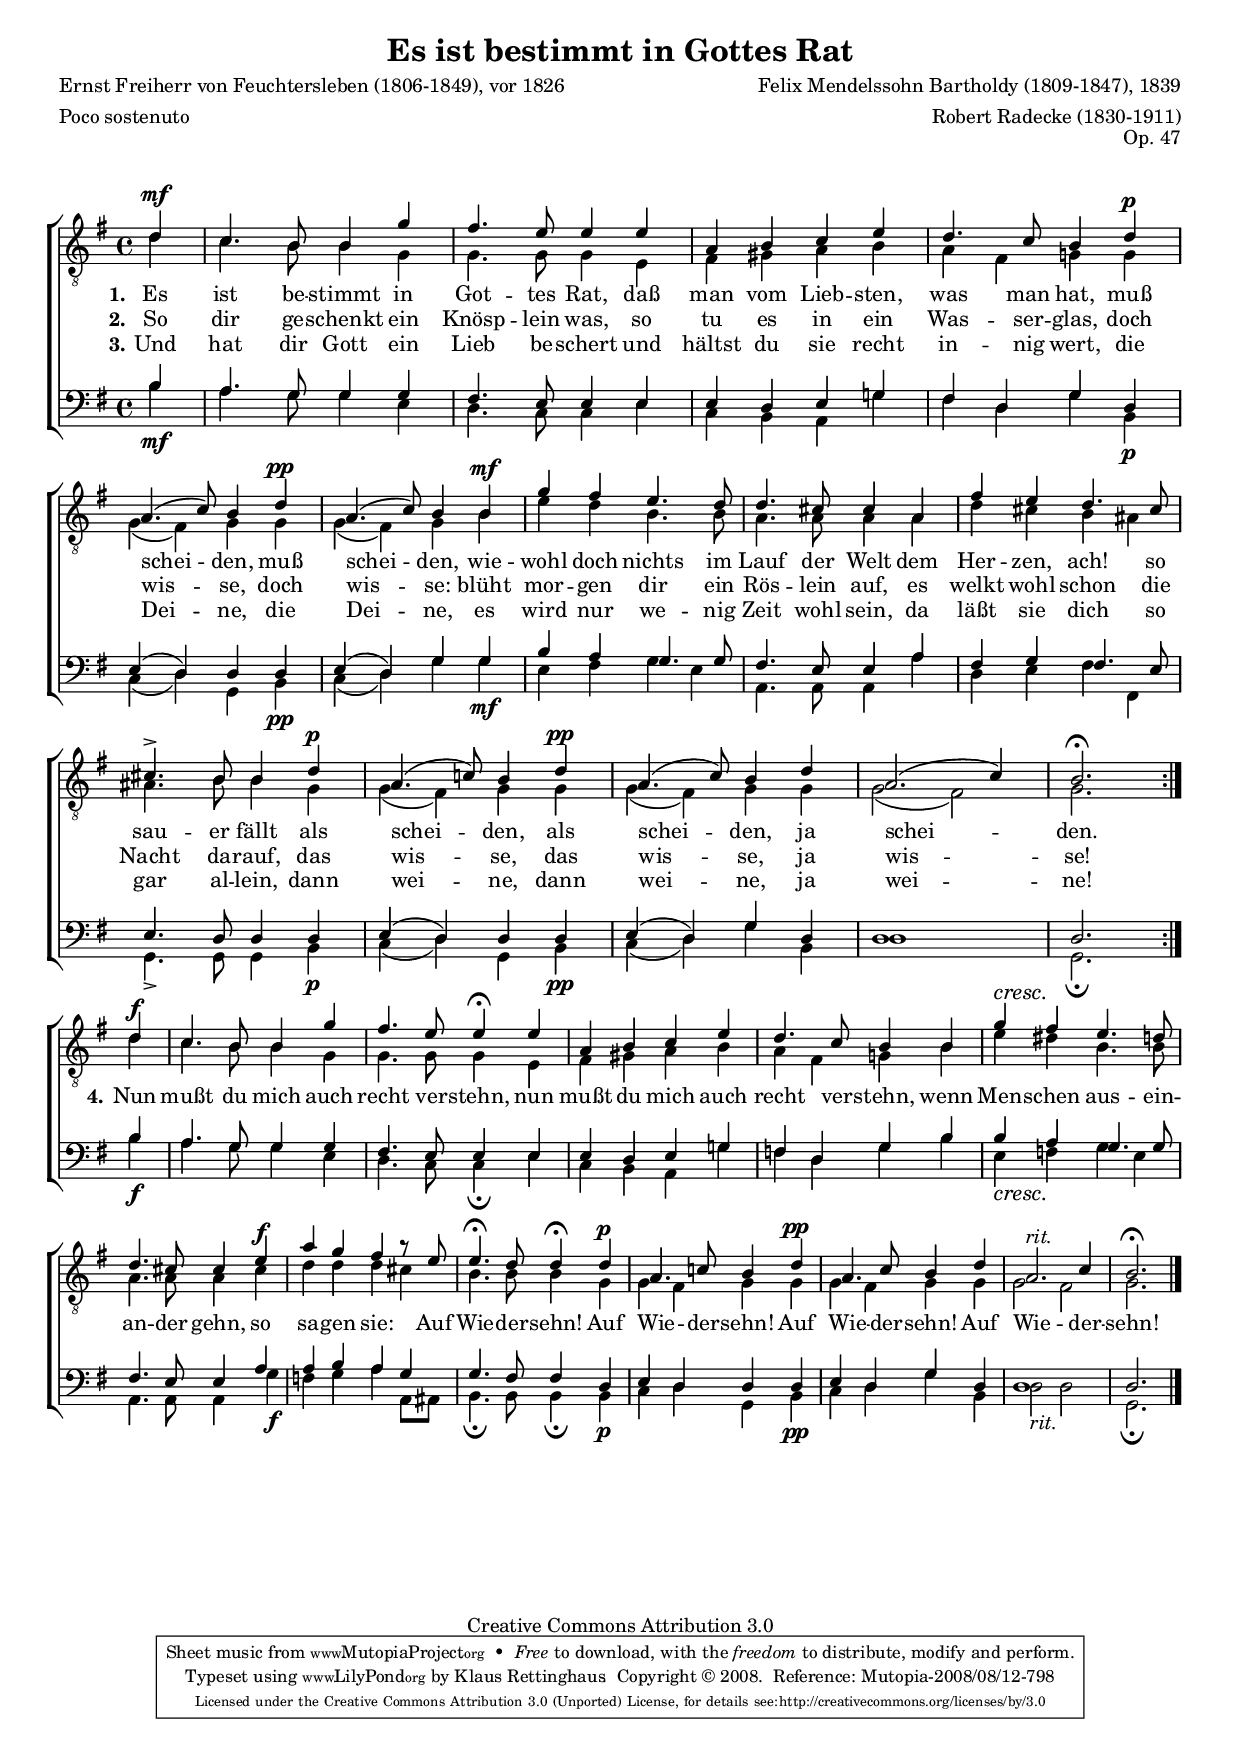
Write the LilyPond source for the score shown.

\include "deutsch.ly" 

#(set-global-staff-size 17) 
#(ly:set-option 'point-and-click #f) 

\version "2.10" 

global = { \key g \major \time 4/4 \tempo 4=90 } 

TAGRuS = \relative g' 
{ 
\partial 4 
d4\mf c4. h8 h4 g' fis4. e8 e4 
e4 a, h c e d4. c8 h4 
d4\p a4.( c8) h4 
d4\pp a4.( c8) h4 
h4\mf g' fis e4. d8 d4. cis8 cis4 
a4 fis' e d4. cis8 cis4.-> h8 h4 
d4\p a4.( c!8) h4 
d4\pp a4.( c8) h4 
d4 a2.( c4) h2.\fermata 
\bar ":|" \break 
d4\f c4. h8 h4 g' fis4. e8 e4\fermata 
e4 a, h c e d4. c8 h4 
\setTextCresc 
h4 g'\< fis e4. d8 d4. cis8 cis4 
e4\f a g fis4 r8 e e4.\fermata d8 d4\fermata 
d4\p a4. c!8 h4 
d4\pp a4. c8 h4 
d4 a2.^\markup{\italic rit.} c4 h2.\fermata 
\bar "|." 
} 

TBGRuS = \relative g' 
{ 
\partial 4 
d4 c4. h8 h4 g g4. g8 g4 
e4 fis gis a h a fis g! 
g4 g( fis) g 
g4 g( fis) g 
h4 e d h4. h8 a4. a8 a4 
a4 d cis h ais ais4. h8 h4 
g4 g( fis) g 
g4 g( fis) g 
g4 g2( fis) g2. 
\bar ":|" 
d'4 c4. h8 h4 g g4. g8 g4 
e4 fis gis a h a fis g! 
h4 e dis h4. h8 a4. a8 a4 
cis4 d d d cis h4. h8 h4 
g4 g fis g 
g4 g fis g 
g4 g2 fis g2. 
} 

BAGRuS = \relative g 
{ 
\partial 4 
h4 a4. g8 g4 g fis4. e8 e4 
e4 e d e g fis d g 
d4 e( d) d 
d4 e( d) g 
g4 h a g4. g8 fis4. e8 e4 
a4 fis g fis4. e8 e4. d8 d4 
d4 e( d) d 
d4 e( d) g 
d4 d1 d2. 
\bar ":|" 
h'4 a4. g8 g4 g fis4. e8 e4 
e4 e d e g fis d g 
h4 h a g4. g8 fis4. e8 e4 
a4 a h a g g4. fis8 fis4 
d4 e d d 
d4 e d g 
d4 d1 d2. 
} 

BBGRuS = \relative g 
{ 
\partial 4 
h4\mf a4. g8 g4 e d4. c8 c4 
e4 c h a g'! fis d g 
h,4\p c( d) g, 
h4\pp c( d) g 
g4\mf e fis g e a,4. a8 a4 
a'4 d, e fis fis, g4.-> g8 g4 
h4\p c( d) g, 
h4\pp c( d) g 
h,4 d1 g,2.\fermata 
\bar ":|" 
h'4\f a4. g8 g4 e d4. c8 c4\fermata 
e4 c h a g'! f d g 
\setTextCresc 
h4 e,\< f g e a,4. a8 a4 
g'4\f f g a a,8[ ais] h4.\fermata h8 h4\fermata 
h4\p c d g, 
h4\pp c d g 
h,4 d2_\markup{\italic rit.} d g,2.\fermata 
} 


LGRuSA = \lyricmode {
\set stanza = "1." 
Es ist be -- stimmt in Got -- tes Rat, 
daß man vom Lieb -- sten, was man hat, 
muß schei -- den, 
muß schei -- den, 
wie -- wohl doch nichts im Lauf der Welt 
dem Her -- zen, ach! so sau -- er fällt 
als schei -- den, 
als schei -- den, 
ja schei -- den. 
}

LGRuSB = \lyricmode {
\set stanza = "2." 
So dir ge -- schenkt ein Knösp -- lein was, 
so tu es in ein Was -- ser -- glas, 
doch wis -- se, 
doch wis -- se: 
blüht mor -- gen dir ein Rös -- lein auf, 
es welkt wohl schon die Nacht da -- rauf, 
das wis -- se, 
das wis -- se, 
ja wis -- se! 
}

LGRuSC = \lyricmode {
\set stanza = "3." 
Und hat dir Gott ein Lieb be -- schert 
und hältst du sie recht in -- nig wert, 
die Dei -- ne, 
die Dei -- ne, 
es wird nur we -- nig Zeit wohl sein, 
da läßt sie dich so gar al -- lein, 
dann wei -- ne, 
dann wei -- ne, 
ja wei -- ne! 
}

LGRuSD = \lyricmode {
\set stanza = "4." 
Nun mußt du mich auch recht ver -- stehn, 
nun mußt du mich auch recht ver -- stehn, 
wenn Men -- schen aus -- ein -- an -- der gehn, 
so sa -- gen sie: 
Auf Wie -- der -- sehn! 
Auf Wie -- der -- sehn! 
Auf Wie -- der -- sehn! 
Auf Wie -- der -- sehn! 
}

%--------------------

\header {
 kaisernumber = "107"
 comment = ""
 
 title = "Es ist bestimmt in Gottes Rat"
 subtitle = ""
 composer = "Felix Mendelssohn Bartholdy (1809-1847), 1839"
 opus = "Op. 47"
 meter = "Poco sostenuto"
 arranger = "Robert Radecke (1830-1911)"
 poet = "Ernst Freiherr von Feuchtersleben (1806-1849), vor 1826"
 
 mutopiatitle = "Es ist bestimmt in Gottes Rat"
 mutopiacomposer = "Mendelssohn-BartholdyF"
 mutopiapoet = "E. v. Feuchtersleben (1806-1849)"
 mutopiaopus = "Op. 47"
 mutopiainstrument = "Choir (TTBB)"
 date = "1900s"
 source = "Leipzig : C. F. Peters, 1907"
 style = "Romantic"
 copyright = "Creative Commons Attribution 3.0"
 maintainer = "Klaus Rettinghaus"
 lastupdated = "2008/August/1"
 
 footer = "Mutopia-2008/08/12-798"
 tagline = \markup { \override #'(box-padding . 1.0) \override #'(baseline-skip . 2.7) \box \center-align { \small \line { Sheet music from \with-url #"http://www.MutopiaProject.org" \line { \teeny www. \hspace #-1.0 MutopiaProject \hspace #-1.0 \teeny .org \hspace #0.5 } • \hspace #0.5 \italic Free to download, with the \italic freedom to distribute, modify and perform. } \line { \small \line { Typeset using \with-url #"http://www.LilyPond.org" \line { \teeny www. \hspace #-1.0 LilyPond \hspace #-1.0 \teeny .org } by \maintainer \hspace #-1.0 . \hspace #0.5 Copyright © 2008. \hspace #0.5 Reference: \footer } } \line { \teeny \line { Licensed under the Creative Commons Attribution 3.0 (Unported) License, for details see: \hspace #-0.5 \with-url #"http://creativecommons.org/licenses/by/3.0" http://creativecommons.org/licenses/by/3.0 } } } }
}

\score {
{
\context ChoirStaff 
	<< 
	\context Lyrics = extra 
	\context Staff = TenorStaff 
	<< 
	\set Staff.midiInstrument = "voice oohs" 
			\clef "G_8" 
			\context Voice = TenorA { \voiceOne 
				<< 
				\autoBeamOff 
				\dynamicUp 
				{ \global \TAGRuS } 
				>> } 
			\context Voice = TenorB { \voiceTwo 
 				<< 
				\autoBeamOff 
				{ \global \TBGRuS } 
				>> } 
			>> 
	\context Lyrics = verseone 
	\context Lyrics = versetwo 
	\context Lyrics = versethree 
	\context Staff = BassStaff 
	<< 
	\set Staff.midiInstrument = "voice oohs" 
			\clef "F" 
			\context Voice = BassA { \voiceOne 
				<< 
				\autoBeamOff 
				{ \global \BAGRuS } 
				>> } 
			\context Voice = BassB { \voiceTwo 
				<< 
				\autoBeamOff 
				\dynamicDown 
				{ \global \BBGRuS } 
				>> } 
		>> 
	\context Lyrics = verseone \lyricsto TenorA \LGRuSA 
	\context Lyrics = versetwo \lyricsto TenorA { \LGRuSB \LGRuSD } 
	\context Lyrics = versethree \lyricsto TenorA \LGRuSC 
	>> 
}

\layout {
indent = 0.0\cm
\context {\Score 
\remove "Bar_number_engraver"
\override MetronomeMark #'transparent = ##t 
\override DynamicTextSpanner #'dash-period = #-1.0 
\override BreathingSign #'text = #(make-musicglyph-markup "scripts.rvarcomma") 
}
\context {\Staff 
\override VerticalAxisGroup #'minimum-Y-extent = #'(-1 . 1) 
}
}

\midi {
\context { \Voice 
\remove "Dynamic_performer" 
}
}

}
